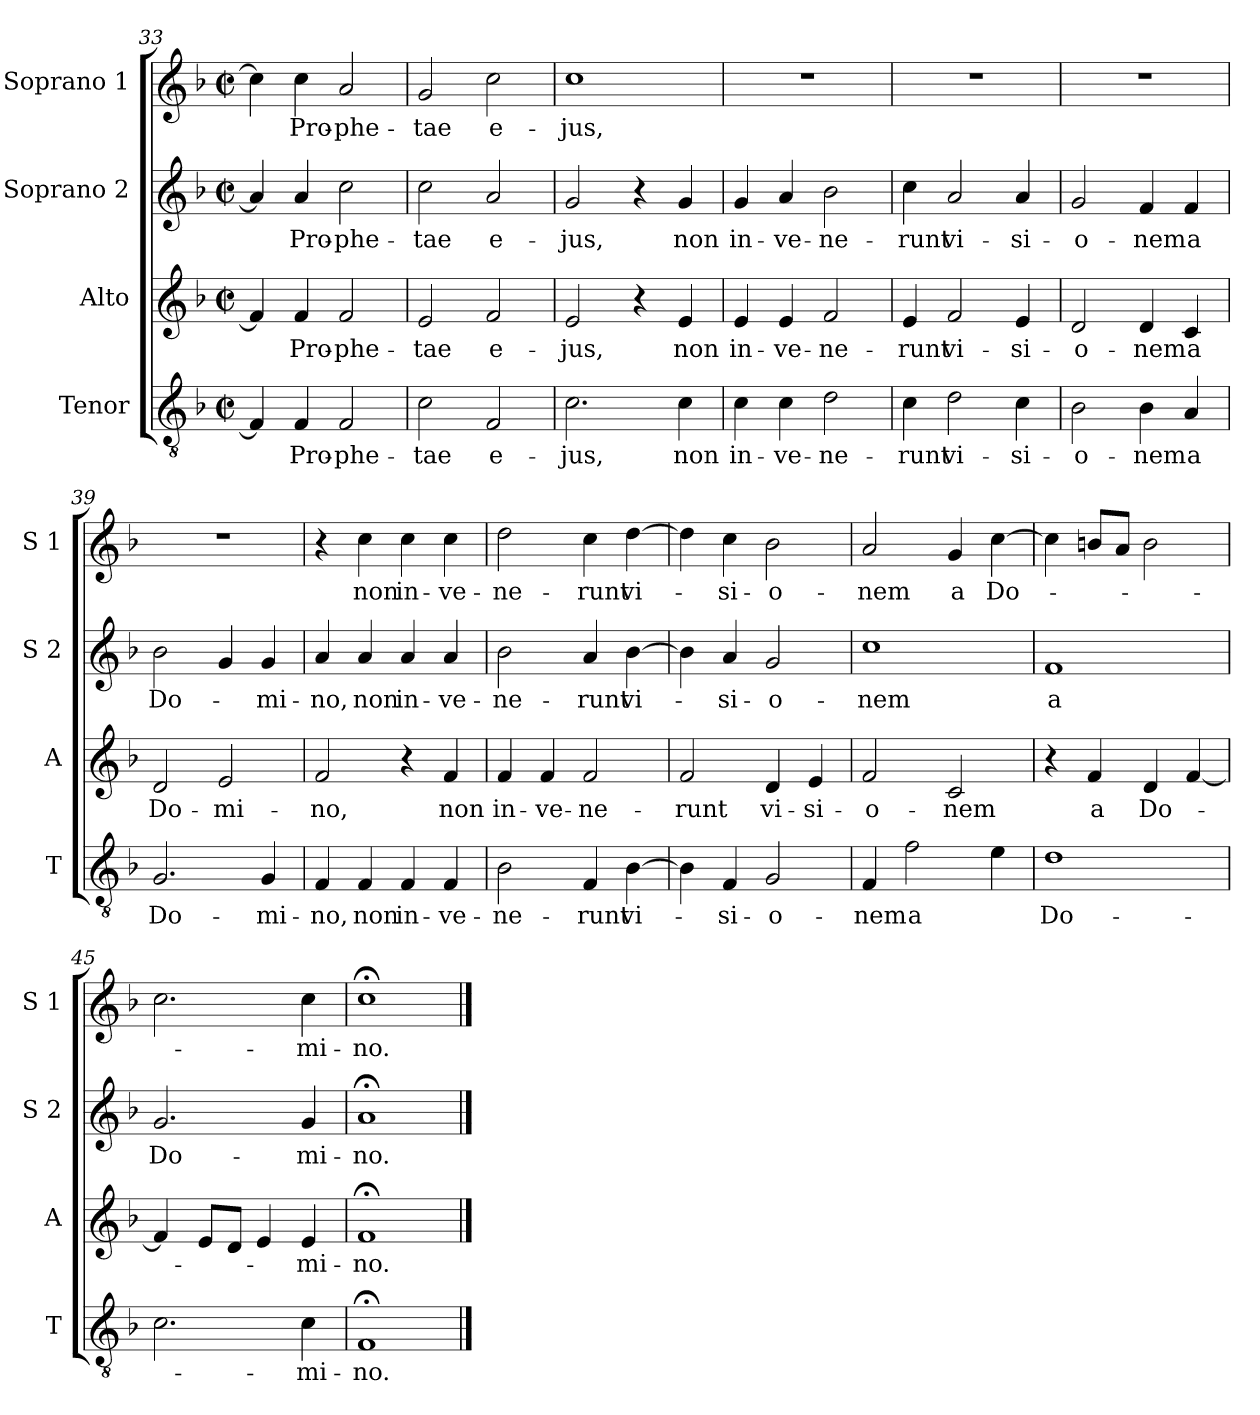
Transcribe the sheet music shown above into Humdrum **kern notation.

**kern	**text	**kern	**text	**kern	**text	**kern	**text
*part4	*part4	*part3	*part3	*part2	*part2	*part1	*part1
*staff4	*staff4	*staff3	*staff3	*staff2	*staff2	*staff1	*staff1
*I"Tenor	*	*I"Alto	*	*I"Soprano 2	*	*I"Soprano 1	*
*I'T	*	*I'A	*	*I'S 2	*	*I'S 1	*
*clefGv2	*	*clefG2	*	*clefG2	*	*clefG2	*
*k[b-]	*	*k[b-]	*	*k[b-]	*	*k[b-]	*
*F:	*	*F:	*	*F:	*	*F:	*
*M2/2	*	*M2/2	*	*M2/2	*	*M2/2	*
*met(c|)	*	*met(c|)	*	*met(c|)	*	*met(c|)	*
=33	=33	=33	=33	=33	=33	=33	=33
4F/]	.	4f/]	.	4a/]	.	4cc\]	.
!	!LO:LY:b	!	!LO:LY:b	!	!LO:LY:b	!	!LO:LY:b
4F/	Pro-	4f/	Pro-	4a/	Pro-	4cc\	Pro-
!	!LO:LY:b	!	!LO:LY:b	!	!LO:LY:b	!	!LO:LY:b
2F/	-phe-	2f/	-phe-	2cc\	-phe-	2a/	-phe-
=34	=34	=34	=34	=34	=34	=34	=34
!	!LO:LY:b	!	!LO:LY:b	!	!LO:LY:b	!	!LO:LY:b
2c\	-tae	2e/	-tae	2cc\	-tae	2g/	-tae
!	!LO:LY:b	!	!LO:LY:b	!	!LO:LY:b	!	!LO:LY:b
2F/	e-	2f/	e-	2a/	e-	2cc\	e-
=35	=35	=35	=35	=35	=35	=35	=35
!	!LO:LY:b	!	!LO:LY:b	!	!LO:LY:b	!	!LO:LY:b
2.c\	-jus,	2e/	-jus,	2g/	-jus,	1cc	-jus,
.	.	4r	.	4r	.	.	.
!	!LO:LY:b	!	!LO:LY:b	!	!LO:LY:b	!	!
4c\	non	4e/	non	4g/	non	.	.
=36	=36	=36	=36	=36	=36	=36	=36
!	!LO:LY:b	!	!LO:LY:b	!	!LO:LY:b	!	!
4c\	in-	4e/	in-	4g/	in-	1r	.
!	!LO:LY:b	!	!LO:LY:b	!	!LO:LY:b	!	!
4c\	-ve-	4e/	-ve-	4a/	-ve-	.	.
!	!LO:LY:b	!	!LO:LY:b	!	!LO:LY:b	!	!
2d\	-ne-	2f/	-ne-	2b-\	-ne-	.	.
!!LO:LB:g=z
=37	=37	=37	=37	=37	=37	=37	=37
!	!LO:LY:b	!	!LO:LY:b	!	!LO:LY:b	!	!
4c\	-runt	4e/	-runt	4cc\	-runt	1r	.
!	!LO:LY:b	!	!LO:LY:b	!	!LO:LY:b	!	!
2d\	vi-	2f/	vi-	2a/	vi-	.	.
!	!LO:LY:b	!	!LO:LY:b	!	!LO:LY:b	!	!
4c\	-si-	4e/	-si-	4a/	-si-	.	.
=38	=38	=38	=38	=38	=38	=38	=38
!	!LO:LY:b	!	!LO:LY:b	!	!LO:LY:b	!	!
2B-\	-o-	2d/	-o-	2g/	-o-	1r	.
!	!LO:LY:b	!	!LO:LY:b	!	!LO:LY:b	!	!
4B-\	-nem	4d/	-nem	4f/	-nem	.	.
!	!LO:LY:b	!	!LO:LY:b	!	!LO:LY:b	!	!
4A/	a	4c/	a	4f/	a	.	.
=39	=39	=39	=39	=39	=39	=39	=39
!	!LO:LY:b	!	!LO:LY:b	!	!LO:LY:b	!	!
2.G/	Do-	2d/	Do-	2b-\	Do-	1r	.
!	!	!	!LO:LY:b	!	!	!	!
.	.	2e/	-mi-	4g/	.	.	.
!	!LO:LY:b	!	!	!	!LO:LY:b	!	!
4G/	-mi-	.	.	4g/	-mi-	.	.
=40	=40	=40	=40	=40	=40	=40	=40
!	!LO:LY:b	!	!LO:LY:b	!	!LO:LY:b	!	!
4F/	-no,	2f/	-no,	4a/	-no,	4r	.
!	!LO:LY:b	!	!	!	!LO:LY:b	!	!LO:LY:b
4F/	non	.	.	4a/	non	4cc\	non
!	!LO:LY:b	!	!	!	!LO:LY:b	!	!LO:LY:b
4F/	in-	4r	.	4a/	in-	4cc\	in-
!	!LO:LY:b	!	!LO:LY:b	!	!LO:LY:b	!	!LO:LY:b
4F/	-ve-	4f/	non	4a/	-ve-	4cc\	-ve-
=41	=41	=41	=41	=41	=41	=41	=41
!	!LO:LY:b	!	!LO:LY:b	!	!LO:LY:b	!	!LO:LY:b
2B-\	-ne-	4f/	in-	2b-\	-ne-	2dd\	-ne-
!	!	!	!LO:LY:b	!	!	!	!
.	.	4f/	-ve-	.	.	.	.
!	!LO:LY:b	!	!LO:LY:b	!	!LO:LY:b	!	!LO:LY:b
4F/	-runt	2f/	-ne-	4a/	-runt	4cc\	-runt
!	!LO:LY:b	!	!	!	!LO:LY:b	!	!LO:LY:b
[4B-\	vi-	.	.	[4b-\	vi-	[4dd\	vi-
!!LO:LB:g=z
=42	=42	=42	=42	=42	=42	=42	=42
!	!	!	!LO:LY:b	!	!	!	!
4B-\]	.	2f/	-runt	4b-\]	.	4dd\]	.
!	!LO:LY:b	!	!	!	!LO:LY:b	!	!LO:LY:b
4F/	-si-	.	.	4a/	-si-	4cc\	-si-
!	!LO:LY:b	!	!LO:LY:b	!	!LO:LY:b	!	!LO:LY:b
2G/	-o-	4d/	vi-	2g/	-o-	2b-\	-o-
!	!	!	!LO:LY:b	!	!	!	!
.	.	4e/	-si-	.	.	.	.
=43	=43	=43	=43	=43	=43	=43	=43
!	!LO:LY:b	!	!LO:LY:b	!	!LO:LY:b	!	!LO:LY:b
4F/	-nem	2f/	-o-	1cc	-nem	2a/	-nem
!	!LO:LY:b	!	!	!	!	!	!
2f\	a	.	.	.	.	.	.
!	!	!	!LO:LY:b	!	!	!	!LO:LY:b
.	.	2c/	-nem	.	.	4g/	a
!	!	!	!	!	!	!	!LO:LY:b
4e\	.	.	.	.	.	[4cc\	Do-
=44	=44	=44	=44	=44	=44	=44	=44
!	!LO:LY:b	!	!	!	!LO:LY:b	!	!
1d	Do-	4r	.	1f	a	4cc\]	.
!	!	!	!LO:LY:b	!	!	!	!
.	.	4f/	a	.	.	8bn/L	.
.	.	.	.	.	.	8a/J	.
!	!	!	!LO:LY:b	!	!	!	!
.	.	4d/	Do-	.	.	2b\	.
.	.	[4f/	.	.	.	.	.
=45	=45	=45	=45	=45	=45	=45	=45
!	!	!	!	!	!LO:LY:b	!	!
2.c\	.	4f/]	.	2.g/	Do-	2.cc\	.
.	.	8e/L	.	.	.	.	.
.	.	8d/J	.	.	.	.	.
.	.	4e/	.	.	.	.	.
!	!LO:LY:b	!	!LO:LY:b	!	!LO:LY:b	!	!LO:LY:b
4c\	-mi-	4e/	-mi-	4g/	-mi-	4cc\	-mi-
=46	=46	=46	=46	=46	=46	=46	=46
!	!LO:LY:b	!	!LO:LY:b	!	!LO:LY:b	!	!LO:LY:b
1F;<	-no.	1f;<	-no.	1a;<	-no.	1cc;<	-no.
==	==	==	==	==	==	==	==
*-	*-	*-	*-	*-	*-	*-	*-
